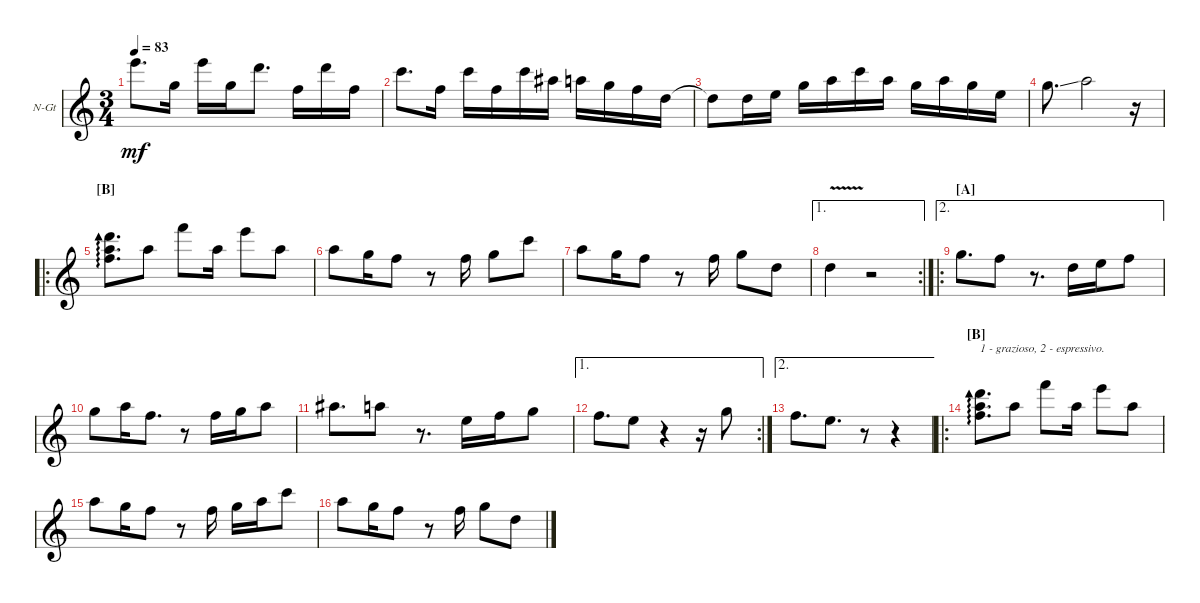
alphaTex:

\defaultSystemsLayout 4
\bracketExtendMode groupsimilarinstruments
\firstSystemTrackNameOrientation horizontal
\otherSystemsTrackNameOrientation horizontal
\track ("Nylon Guitar" "N-Gt") {instrument acousticguitarnylon}
\staff {score}
\tuning (E4 B3 G3 D3 A2 E2)
\ts (3 4)
\tempo 83
\clef g2
\ks c
12.1.8{d dy mf} 8.2.16 12.1.16 8.2.16 10.1.8{d} 6.2.16 10.1.16 6.2.16 |
8.1.8{d} 6.2.16 8.1.16 6.2.16 8.1.16 6.1.16 10.2.16 8.2.16 6.2.16 7.3.16 |
7.3{t}.8 7.3.16 5.2.16 8.2.16 5.1.16 8.1.16 5.1.16 8.2.16 5.1.16 8.2.16 5.2.16 |
8.2{ss}.8{d} 10.2.2 r.16 |
\ro
\section ("B" "")
(10.1 10.2 10.3).8{d ad 0} 10.2.8 13.1.8 10.2.16 12.1.8 10.2.8 |
10.2.8 8.2.16 10.3.8 r.8 10.3.16 8.2.8 8.1.8 |
10.2.8 8.2.16 10.3.8 r.8 10.3.16 8.2.8 7.3.8 |
\ae 1
\rc 2
7.3{v}.4 r.2 |
\ae 2
\ro
\section ("A" "")
\scale
0.335187 8.2.8{d} 6.2.8 r.8{d} 7.3.16 5.2.16 6.2.8 |
\scale
0.304502 8.2.8 5.1.16 6.2.8{d} r.8 6.2.16 8.2.16 5.1.8 |
\scale
0.360728 6.1.8{d} 5.1.8 r.8{d} 5.2.16 6.2.16 8.2.8 |
\ae 1
\rc 2
\scale
0.517896 6.2.8{d} 5.2.8 r.4 r.16 8.2.8 |
\ae 2
\scale
0.482115 6.2.8{d} 5.2.8{d} r.8 r.4 |
\ro
\section ("B" "")
\scale
0.282712 (10.1 10.2 10.3).8{d ad 0 txt "1 - grazioso, 2 - espressivo."} 10.2.8 13.1.8 10.2.16 12.1.8 10.2.8 |
\scale
0.253417 10.2.8 8.2.16 10.3.8 r.8 10.3.16 8.2.16 10.2.16 8.1.8 |
\scale
0.223351 10.2.8 8.2.16 10.3.8 r.8 10.3.16 8.2.8 7.3.8
